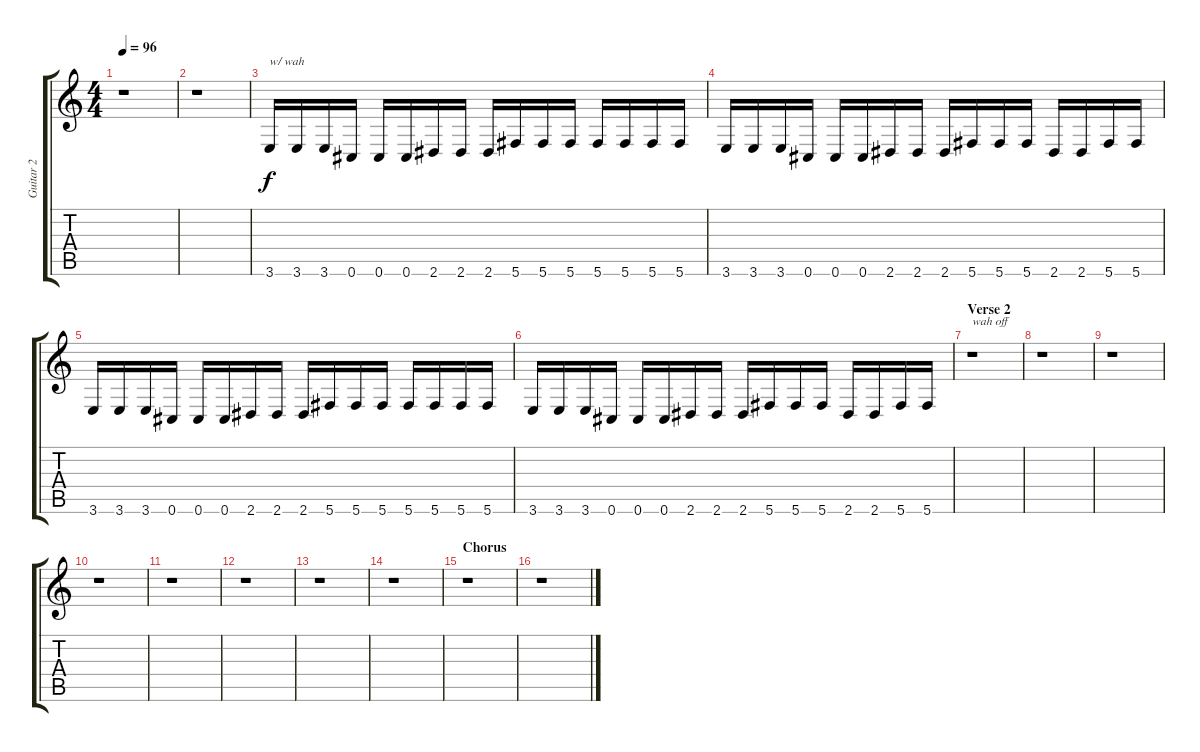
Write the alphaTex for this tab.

\track ("Guitar 2" "Guitar 2") {instrument distortionguitar}
\staff {score tabs}
\tuning (Eb4 Bb3 Gb3 Db3 Ab2 Db2) {hide}
\ts (4 4)
\tempo 96
\clef g2
\ks c
r.1{dy f} |
r.1 |
3.6.16{txt "w/ wah"} 3.6.16 3.6.16 0.6.16 0.6.16 0.6.16 2.6.16 2.6.16 2.6.16 5.6.16 5.6.16 5.6.16 5.6.16 5.6.16 5.6.16 5.6.16 |
3.6.16{volume 10} 3.6.16 3.6.16 0.6.16 0.6.16 0.6.16 2.6.16 2.6.16 2.6.16 5.6.16 5.6.16 5.6.16 2.6.16 2.6.16 5.6.16 5.6.16 |
3.6.16 3.6.16 3.6.16 0.6.16 0.6.16 0.6.16 2.6.16 2.6.16 2.6.16 5.6.16 5.6.16 5.6.16 5.6.16 5.6.16 5.6.16 5.6.16 |
3.6.16 3.6.16 3.6.16 0.6.16 0.6.16 0.6.16 2.6.16 2.6.16 2.6.16 5.6.16 5.6.16 5.6.16 2.6.16 2.6.16 5.6.16 5.6.16 |
\section ("" "Verse 2")
r.1{txt "wah off" volume 16} |
r.1 |
r.1 |
r.1 |
r.1 |
r.1 |
r.1 |
r.1 |
\section ("" "Chorus")
r.1 |
r.1
